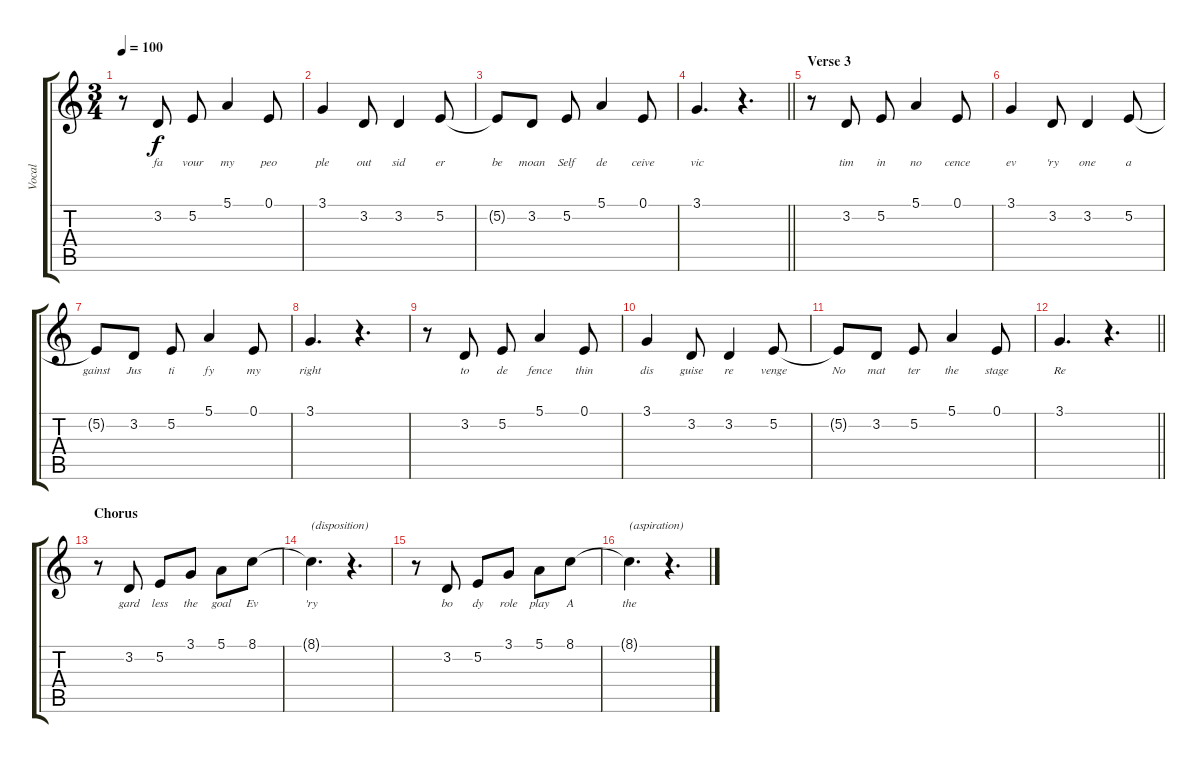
\track ("Vocal" "Vocal") {instrument acousticgrandpiano}
\staff {score tabs}
\tuning (E4 B3 G3 D3 A2 E2) {hide}
\ts (3 4)
\tempo 100
\clef g2
\ks c
r.8{dy f} 3.2.8{lyrics (0 "fa") lyrics (1 "") lyrics (2 "") lyrics (3 "") lyrics (4 "")} 5.2.8{lyrics (0 "vour") lyrics (1 "") lyrics (2 "") lyrics (3 "") lyrics (4 "")} 5.1.4{lyrics (0 "my") lyrics (1 "") lyrics (2 "") lyrics (3 "") lyrics (4 "")} 0.1.8{lyrics (0 "peo") lyrics (1 "") lyrics (2 "") lyrics (3 "") lyrics (4 "")} |
3.1.4{lyrics (0 "ple") lyrics (1 "") lyrics (2 "") lyrics (3 "") lyrics (4 "")} 3.2.8{lyrics (0 "out") lyrics (1 "") lyrics (2 "") lyrics (3 "") lyrics (4 "")} 3.2.4{lyrics (0 "sid") lyrics (1 "") lyrics (2 "") lyrics (3 "") lyrics (4 "")} 5.2.8{lyrics (0 "er") lyrics (1 "") lyrics (2 "") lyrics (3 "") lyrics (4 "")} |
5.2{t}.8{lyrics (0 "be") lyrics (1 "") lyrics (2 "") lyrics (3 "") lyrics (4 "")} 3.2.8{lyrics (0 "moan") lyrics (1 "") lyrics (2 "") lyrics (3 "") lyrics (4 "")} 5.2.8{lyrics (0 "Self") lyrics (1 "") lyrics (2 "") lyrics (3 "") lyrics (4 "")} 5.1.4{lyrics (0 "de") lyrics (1 "") lyrics (2 "") lyrics (3 "") lyrics (4 "")} 0.1.8{lyrics (0 "ceive") lyrics (1 "") lyrics (2 "") lyrics (3 "") lyrics (4 "")} |
\barLineRight lightlight
3.1.4{d lyrics (0 "vic") lyrics (1 "") lyrics (2 "") lyrics (3 "") lyrics (4 "")} r.4{d} |
\section ("" "Verse 3")
r.8 3.2.8{lyrics (0 "tim") lyrics (1 "") lyrics (2 "") lyrics (3 "") lyrics (4 "")} 5.2.8{lyrics (0 "in") lyrics (1 "") lyrics (2 "") lyrics (3 "") lyrics (4 "")} 5.1.4{lyrics (0 "no") lyrics (1 "") lyrics (2 "") lyrics (3 "") lyrics (4 "")} 0.1.8{lyrics (0 "cence") lyrics (1 "") lyrics (2 "") lyrics (3 "") lyrics (4 "")} |
3.1.4{lyrics (0 "ev") lyrics (1 "") lyrics (2 "") lyrics (3 "") lyrics (4 "")} 3.2.8{lyrics (0 "'ry") lyrics (1 "") lyrics (2 "") lyrics (3 "") lyrics (4 "")} 3.2.4{lyrics (0 "one") lyrics (1 "") lyrics (2 "") lyrics (3 "") lyrics (4 "")} 5.2.8{lyrics (0 "a") lyrics (1 "") lyrics (2 "") lyrics (3 "") lyrics (4 "")} |
5.2{t}.8{lyrics (0 "gainst") lyrics (1 "") lyrics (2 "") lyrics (3 "") lyrics (4 "")} 3.2.8{lyrics (0 "Jus") lyrics (1 "") lyrics (2 "") lyrics (3 "") lyrics (4 "")} 5.2.8{lyrics (0 "ti") lyrics (1 "") lyrics (2 "") lyrics (3 "") lyrics (4 "")} 5.1.4{lyrics (0 "fy") lyrics (1 "") lyrics (2 "") lyrics (3 "") lyrics (4 "")} 0.1.8{lyrics (0 "my") lyrics (1 "") lyrics (2 "") lyrics (3 "") lyrics (4 "")} |
3.1.4{d lyrics (0 "right") lyrics (1 "") lyrics (2 "") lyrics (3 "") lyrics (4 "")} r.4{d} |
r.8 3.2.8{lyrics (0 "to") lyrics (1 "") lyrics (2 "") lyrics (3 "") lyrics (4 "")} 5.2.8{lyrics (0 "de") lyrics (1 "") lyrics (2 "") lyrics (3 "") lyrics (4 "")} 5.1.4{lyrics (0 "fence") lyrics (1 "") lyrics (2 "") lyrics (3 "") lyrics (4 "")} 0.1.8{lyrics (0 "thin") lyrics (1 "") lyrics (2 "") lyrics (3 "") lyrics (4 "")} |
3.1.4{lyrics (0 "dis") lyrics (1 "") lyrics (2 "") lyrics (3 "") lyrics (4 "")} 3.2.8{lyrics (0 "guise") lyrics (1 "") lyrics (2 "") lyrics (3 "") lyrics (4 "")} 3.2.4{lyrics (0 "re") lyrics (1 "") lyrics (2 "") lyrics (3 "") lyrics (4 "")} 5.2.8{lyrics (0 "venge") lyrics (1 "") lyrics (2 "") lyrics (3 "") lyrics (4 "")} |
5.2{t}.8{lyrics (0 "No") lyrics (1 "") lyrics (2 "") lyrics (3 "") lyrics (4 "")} 3.2.8{lyrics (0 "mat") lyrics (1 "") lyrics (2 "") lyrics (3 "") lyrics (4 "")} 5.2.8{lyrics (0 "ter") lyrics (1 "") lyrics (2 "") lyrics (3 "") lyrics (4 "")} 5.1.4{lyrics (0 "the") lyrics (1 "") lyrics (2 "") lyrics (3 "") lyrics (4 "")} 0.1.8{lyrics (0 "stage") lyrics (1 "") lyrics (2 "") lyrics (3 "") lyrics (4 "")} |
\barLineRight lightlight
3.1.4{d lyrics (0 "Re") lyrics (1 "") lyrics (2 "") lyrics (3 "") lyrics (4 "")} r.4{d} |
\section ("" "Chorus")
r.8 3.2.8{lyrics (0 "gard") lyrics (1 "") lyrics (2 "") lyrics (3 "") lyrics (4 "")} 5.2.8{lyrics (0 "less") lyrics (1 "") lyrics (2 "") lyrics (3 "") lyrics (4 "")} 3.1.8{lyrics (0 "the") lyrics (1 "") lyrics (2 "") lyrics (3 "") lyrics (4 "")} 5.1.8{lyrics (0 "goal") lyrics (1 "") lyrics (2 "") lyrics (3 "") lyrics (4 "")} 8.1.8{lyrics (0 "Ev") lyrics (1 "") lyrics (2 "") lyrics (3 "") lyrics (4 "")} |
8.1{t}.4{d txt "(disposition)" lyrics (0 "'ry") lyrics (1 "") lyrics (2 "") lyrics (3 "") lyrics (4 "")} r.4{d} |
r.8 3.2.8{lyrics (0 "bo") lyrics (1 "") lyrics (2 "") lyrics (3 "") lyrics (4 "")} 5.2.8{lyrics (0 "dy") lyrics (1 "") lyrics (2 "") lyrics (3 "") lyrics (4 "")} 3.1.8{lyrics (0 "role") lyrics (1 "") lyrics (2 "") lyrics (3 "") lyrics (4 "")} 5.1.8{lyrics (0 "play") lyrics (1 "") lyrics (2 "") lyrics (3 "") lyrics (4 "")} 8.1.8{lyrics (0 "A") lyrics (1 "") lyrics (2 "") lyrics (3 "") lyrics (4 "")} |
8.1{t}.4{d txt "(aspiration)" lyrics (0 "the") lyrics (1 "") lyrics (2 "") lyrics (3 "") lyrics (4 "")} r.4{d}
